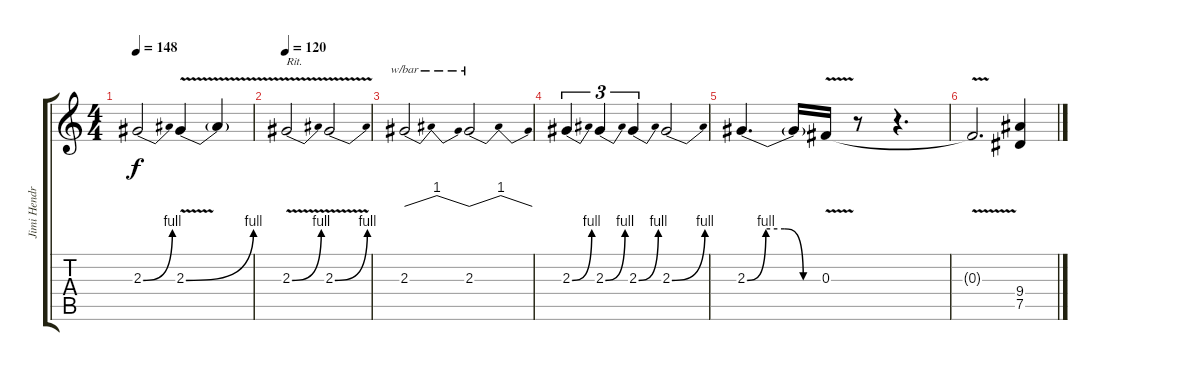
\track ("Jimi Hendrix" "Jimi Hendr") {instrument acousticguitarnylon}
\staff {score tabs}
\tuning (Eb4 Bb3 Gb3 Db3 Ab2 Eb2) {hide}
\ts (4 4)
\tempo 148
\clef g2
\ks c
2.3{be (bend 0 0 60 4)}.2{dy f} 2.3{be (bend 0 0 60 4) v}.4 2.3{t}.4 |
\tempo 120
2.3{be (bend 0 0 60 4) v}.2{txt "Rit."} 2.3{be (bend 0 0 60 4) v}.2 |
2.3.2{tbe (dip default 0 0 30 4 60 0)} 2.3.2{tbe (dip default 0 0 30 4 60 0)} |
2.3{be (bend 0 0 60 4)}.4{tu (3 2)} 2.3{be (bend 0 0 60 4)}.4{tu (3 2)} 2.3{be (bend 0 0 60 4)}.4{tu (3 2)} 2.3{be (bend 0 0 60 4)}.2 |
2.3{be (custom 0 0 15 4 30 4 45 0 60 0)}.4{d} 2.3{t}.16 0.3{v}.16 r.8 r.4{d} |
0.3{t}.2{d} (9.4 7.5).4
